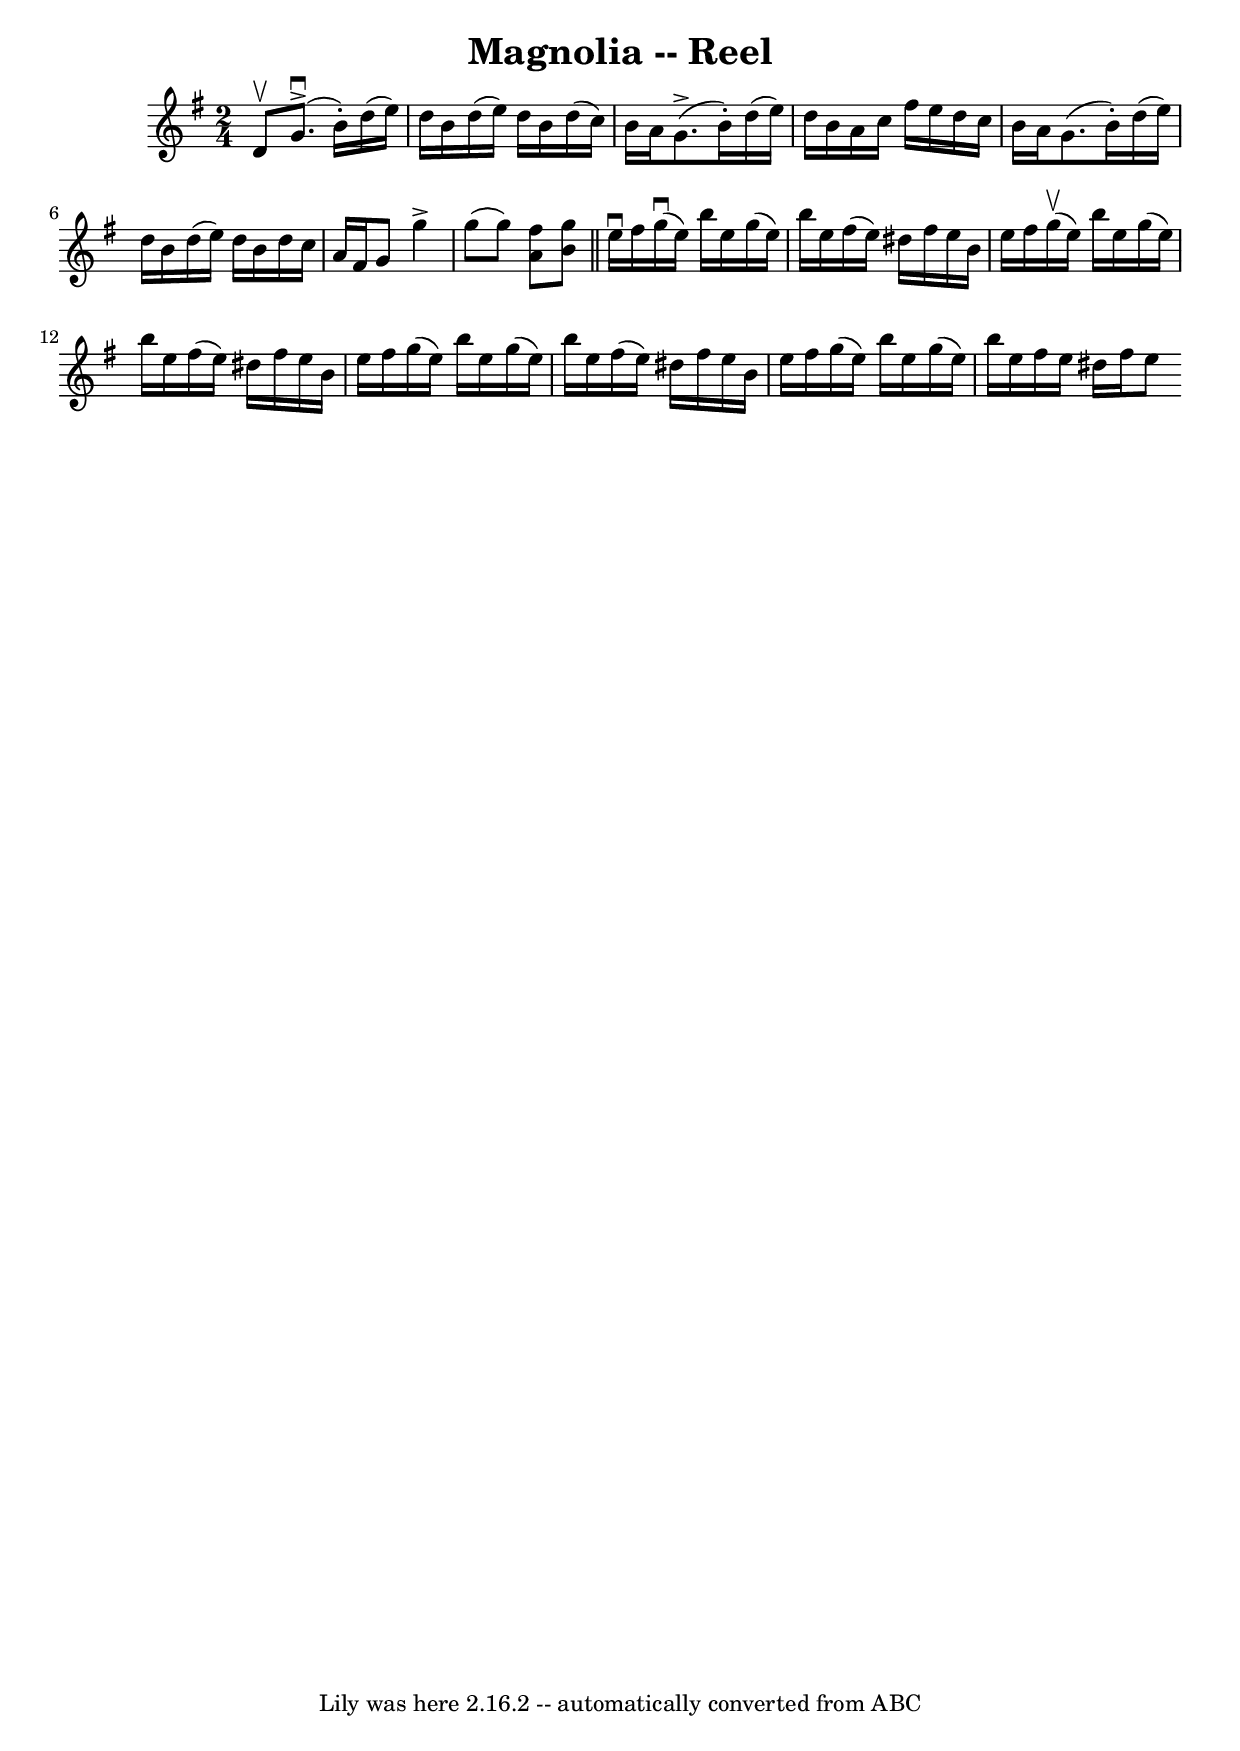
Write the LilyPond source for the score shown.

\version "2.16.2"
\include "Mammoth.ily"
\header {
  %% book = "Ryans Mammoth Collection"
 crossRefNumber = "1"
 footnotes = "\\\\251\\\\Contributed by Ray Davies ray:davies99.freeserve.co.uk"
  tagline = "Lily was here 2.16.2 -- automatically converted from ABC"
  title = "Magnolia -- Reel"

}
voicedefault =  {


  \time 2/4 
  \key g \major d'8^\upbow  |
 g'8.^\downbow^\accent( b'16-.) d''16 (e''16) d''16 b'16     |
 d''16 (e''16) d''16 b'16 d''16 (c''16) b'16 a'16    |
 g'8.^\accent(b'16-.) d''16 (e''16) d''16 b'16    |
 a'16 c''16 fis''16 e''16 d''16 c''16 b'16 a'16     |
 g'8. (b'16-.) d''16 (e''16) d''16 b'16     |
 d''16 ( e''16) d''16 b'16 d''16 c''16 a'16 fis'16     |
 g'8 g''4^\accent g''8 ( |
 g''8) << a'8 fis''8   >> << b'8 g''8   >>   \bar "||" e''16^\downbow fis''16   |
 g''16^\downbow(e''16) b''16 e''16 g''16 (e''16) b''16 e''16  |
 fis''16 (e''16) dis''16 fis''16 e''16 b'16 e''16 fis''16     |
 g''16^\upbow(e''16) b''16 e''16 g''16 (e''16) b''16 e''16     |
 fis''16 (e''16) dis''16 fis''16 e''16 b'16 e''16 fis''16   |
 g''16 ( e''16) b''16 e''16 g''16 (e''16) b''16 e''16     |
  
 fis''16 (e''16) dis''16 fis''16 e''16 b'16 e''16 fis''16     |
 g''16 (e''16) b''16 e''16 g''16 (e''16) b''16 e''16    |
 fis''16 e''16 dis''16 fis''16 e''8    \bar "| |"   

}

\score{
  <<

    \context Staff="default"
    {
      \voicedefault 
      
    }

  >>
  \layout {
    
  }
  \midi {
  }

}
